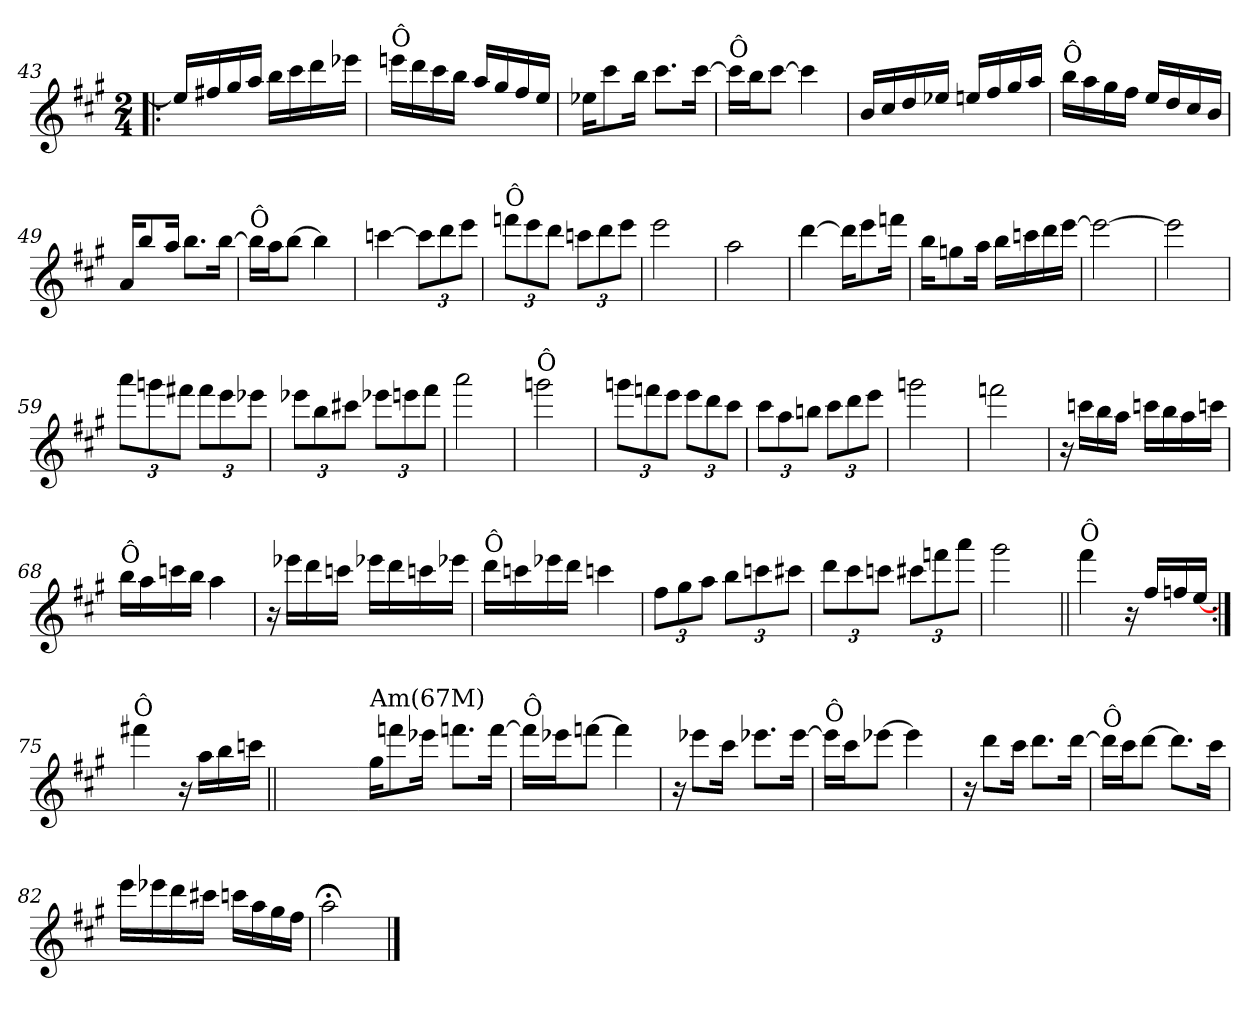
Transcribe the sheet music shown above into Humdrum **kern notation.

**kern
*part1
*staff1
*clefG2
*k[f#c#g#]
*A:
*M2/4
=43!|:
16ee/LL]
16ff#X/
16gg#/
16aa/JJ
16bb\LL
16ccc#\
16ddd\
16eee-X\JJ
=44
!LO:TX:a:t=Ô
16eeen\LL
16ddd\
16ccc#\
16bb\JJ
16aa/LL
16gg#/
16ff#/
16ee/JJ
=45
16ee-X\KL
8ccc#\
16bb\Jk
8.ccc#\L
[16ccc#\Jk
=46
!LO:TX:a:t=Ô
16ccc#\LL]
16bb\J
[8ccc#\J
4ccc#\]
!!LO:PB:g=z
=47
16b/LL
16cc#/
16dd/
16ee-X/JJ
16een/LL
16ff#/
16gg#/
16aa/JJ
=48
!LO:TX:a:t=Ô
16bb\LL
16aa\
16gg#\
16ff#\JJ
16ee/LL
16dd/
16cc#/
16b/JJ
=49
16a/KL
8bb/
16aa/Jk
8.bb\L
[16bb\Jk
=50
!LO:TX:a:t=Ô
16bb\LL]
16aa\J
[8bb\J
4bb\]
=51
[4cccn\
12ccc\L]
12ddd\
12eee\J
!!LO:LB:g=z
=52
!LO:TX:a:t=Ô
12fffn\L
12eee\
12ddd\J
12cccn\L
12ddd\
12eee\J
=53
2eee\
=54
2aa\
=55
[4ddd\
16ddd\KL]
8eee\
16fffn\Jk
=56
16bb\KL
8ggn\
16aa\Jk
16bb\LL
16cccn\
16ddd\
[16eee\JJ
!!LO:LB:g=z
=57
2eee\_
=58
2eee\]
=59
12aaa\L
12gggn\
12fff#X\J
12fff#\L
12eee\
12eee-X\J
=60
12eee-X\L
12bb\
12ccc#X\J
12eee-X\L
12eeen\
12fff#\J
=61
2aaa\
!!LO:LB:g=z
=62
!LO:TX:a:t=Ô
2gggn\
=63
12gggn\L
12fffn\
12eee\J
12eee\L
12ddd\
12ccc#\J
=64
12ccc#\L
12aa\
12bbn\J
12ccc#\L
12ddd\
12eee\J
=65
2gggn\
=66
2fffn\
!!LO:LB:g=z
=67
16r
16cccn\LL
16bb\
16aa\JJ
16cccn\LL
16bb\
16aa\
16cccn\JJ
=68
!LO:TX:a:t=Ô
16bb\LL
16aa\
16cccn\
16bb\JJ
4aa\
=69
16r
16eee-X\LL
16ddd\
16cccn\JJ
16eee-X\LL
16ddd\
16cccn\
16eee-X\JJ
=70
!LO:TX:a:t=Ô
16ddd\LL
16cccn\
16eee-X\
16ddd\JJ
4cccn\
=71
12ff#\L
12gg#\
12aa\J
12bb\L
12cccn\
12ccc#X\J
!!LO:LB:g=z
=72
12ddd\L
12ccc#\
12cccn\J
12ccc#X\L
12fffn\
12aaa\J
=73
2ggg#\
=74||
!LO:TX:a:t=Ô
4fff#\
16r
16ff#/LL
16ffn/
[16ee/JJ
=75:|!
!LO:TX:a:t=Ô
4fff#X\
16r
16aa\LL
16bb\
16cccn\JJ
=75X751||
2ryy
!!LO:LB:g=z
=76-
!LO:TX:a:t=Am(67M)
16gg#\KL
8fffn\
16eee-X\Jk
8.fffn\L
[16fff\Jk
=77
!LO:TX:a:t=Ô
16fff\LL]
16eee-X\J
[8fffn\J
4fff\]
=78
16r
8eee-X\L
16ccc#\Jk
8.eee-X\L
[16eee-\Jk
=79
!LO:TX:a:t=Ô
16eee-\LL]
16ccc#\J
[8eee-X\J
4eee-\]
!!LO:LB:g=z
=80
16r
8ddd\L
16ccc#\Jk
8.ddd\L
[16ddd\Jk
=81
!LO:TX:a:t=Ô
16ddd\LL]
16ccc#\J
[8ddd\J
8.ddd\L]
16ccc#\Jk
=82
16eee\LL
16eee-X\
16ddd\
16ccc#X\JJ
16cccn\LL
16aa\
16gg#\
16ff#\JJ
=83
2aa;<\
==
*-
